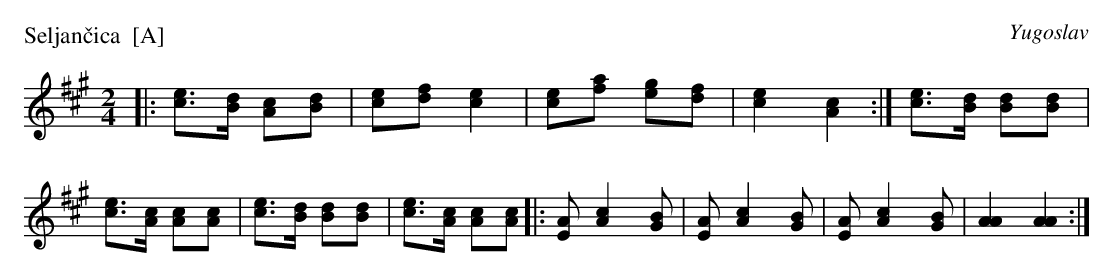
X:1
P: Seljan\vcica  [A]
O: Yugoslav
M: 2/4
L: 1/8
K: A
|: [ec]>[dB] [cA][dB] | [ec][fd] [e2c2] | [ec][af] [ge][fd] | [e2c2] [c2A2] :| \
   [ec]>[dB] [dB][dB] | [ec]>[cA] [cA][cA] | [ec]>[dB] [dB][dB] | [ec]>[cA] [cA][cA] \
|: [AE] [c2A2] [BG] | [AE] [c2A2] [BG] | [AE] [c2A2] [BG] | [A2A2] [A2A2] :|
